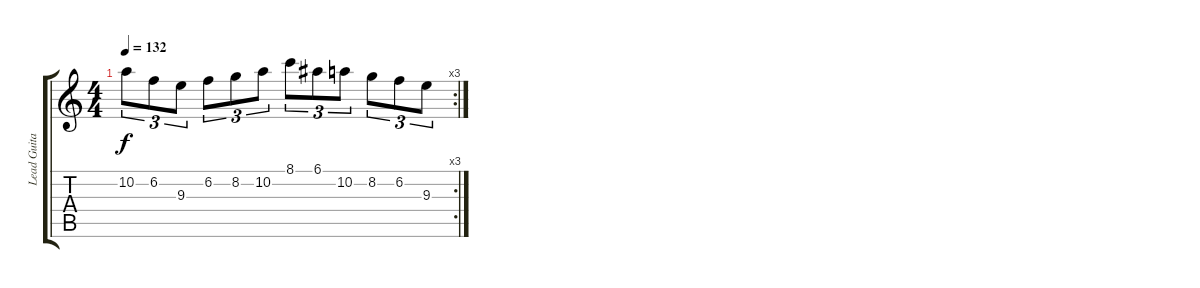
\track ("Lead Guitar" "Lead Guita") {instrument distortionguitar}
\staff {score tabs}
\tuning (E4 B3 G3 D3 A2 E2) {hide}
\rc 3
\ts (4 4)
\tempo 132
\clef g2
\ks c
10.2.8{tu (3 2) dy f} 6.2.8{tu (3 2)} 9.3.8{tu (3 2)} 6.2.8{tu (3 2)} 8.2.8{tu (3 2)} 10.2.8{tu (3 2)} 8.1.8{tu (3 2)} 6.1.8{tu (3 2)} 10.2.8{tu (3 2)} 8.2.8{tu (3 2)} 6.2.8{tu (3 2)} 9.3.8{tu (3 2)}
